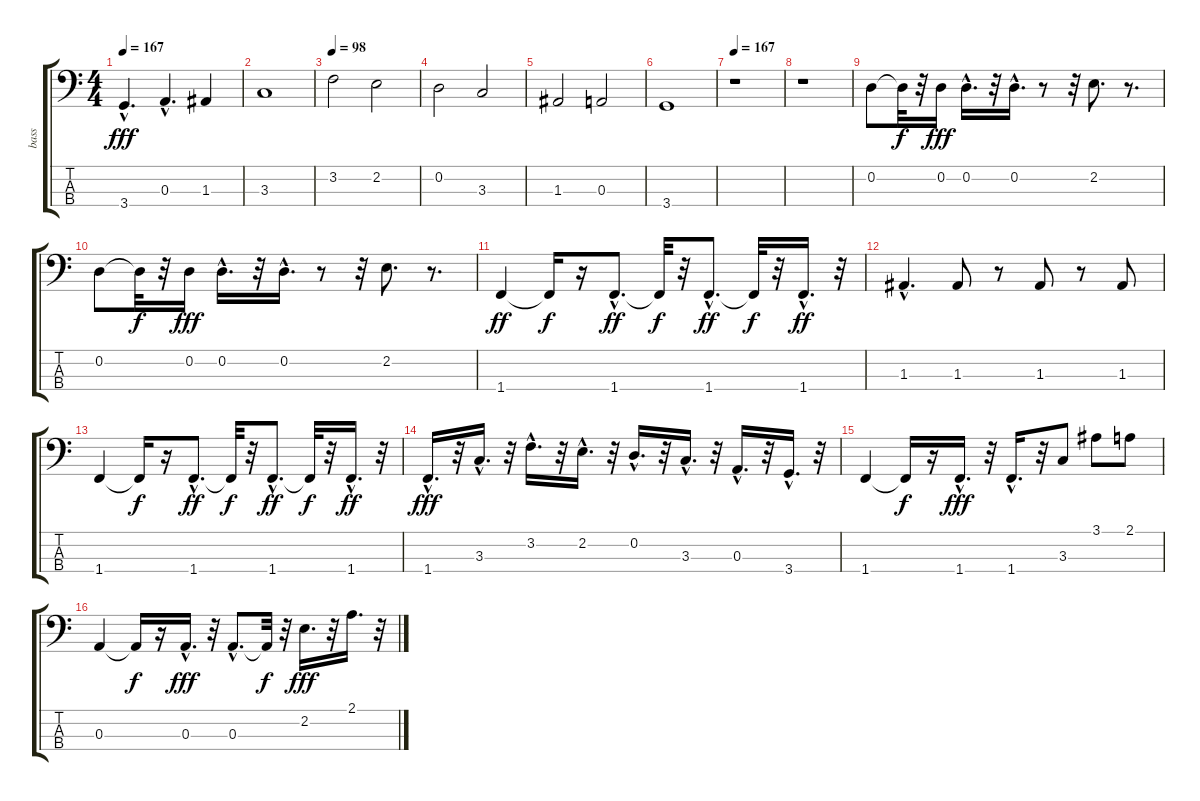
\track ("bass" "bass") {instrument fretlessbass}
\staff {score tabs}
\tuning (G2 D2 A1 E1) {hide}
\ts (4 4)
\tempo 167
\clef f4
\ks c
3.4{hac}.4{d dy fff} 0.3{hac}.4{d} 1.3.4 |
3.3.1 |
\tempo 98
3.2.2 2.2.2 |
0.2.2 3.3.2 |
1.3.2 0.3.2 |
3.4.1 |
\tempo 167
r.1 |
r.1 |
0.2.8 0.2{t}.32{dy f} r.32 0.2.16{dy fff} 0.2{hac}.16{d} r.32 0.2{hac}.16{d} r.8 r.32 2.2.8{d} r.8{d} |
0.2.8 0.2{t}.32{dy f} r.32 0.2.16{dy fff} 0.2{hac}.16{d} r.32 0.2{hac}.16{d} r.8 r.32 2.2.8{d} r.8{d} |
1.4.4{dy ff volume 12} 1.4{t}.16{dy f} r.16 1.4{hac}.8{d dy ff volume 16} 1.4{t}.32{dy f} r.32 1.4{hac}.8{d dy ff} 1.4{t}.32{dy f} r.32 1.4{hac}.16{d dy ff} r.32 |
1.3{hac}.4{d} 1.3.8 r.8 1.3.8 r.8 1.3.8 |
1.4.4 1.4{t}.16{dy f} r.16 1.4{hac}.8{d dy ff} 1.4{t}.32{dy f} r.32 1.4{hac}.8{d dy ff} 1.4{t}.32{dy f} r.32 1.4{hac}.16{d dy ff} r.32 |
1.4{hac}.16{d dy fff} r.32 3.3{hac}.16{d} r.32 3.2{hac}.16{d} r.32 2.2{hac}.16{d} r.32 0.2{hac}.16{d} r.32 3.3{hac}.16{d} r.32 0.3{hac}.16{d} r.32 3.4{hac}.16{d} r.32 |
1.4.4 1.4{t}.16{dy f} r.16 1.4{hac}.16{d dy fff} r.32 1.4{hac}.16{d} r.32 3.3.8 3.1.8 2.1.8 |
0.3.4 0.3{t}.16{dy f} r.16 0.3{hac}.16{d dy fff} r.32 0.3{hac}.8{d} 0.3{t}.32{dy f} r.32 2.2.16{d dy fff} r.32 2.1.16{d} r.32
